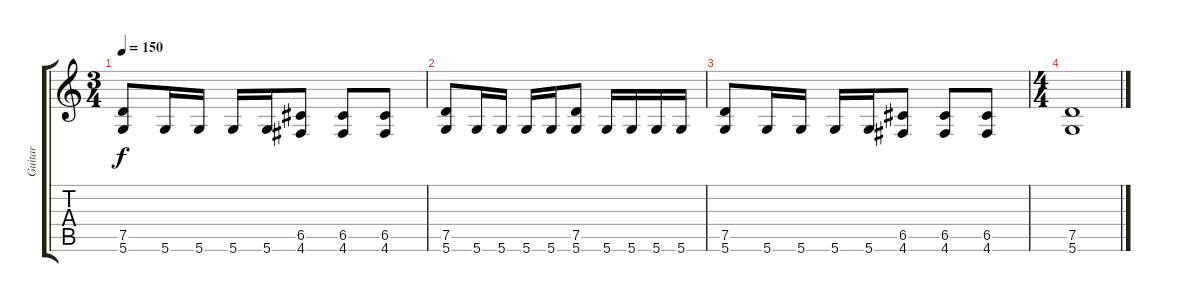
\track ("Guitar" "Guitar") {instrument distortionguitar}
\staff {score tabs}
\tuning (D4 A3 F3 C3 G2 D2) {hide}
\ts (3 4)
\tempo 150
\clef g2
\ks c
(7.5 5.6).8{dy f} 5.6.16 5.6.16 5.6.16 5.6.16 (6.5 4.6).8 (6.5 4.6).8 (6.5 4.6).8 |
(7.5 5.6).8 5.6.16 5.6.16 5.6.16 5.6.16 (7.5 5.6).8 5.6.16 5.6.16 5.6.16 5.6.16 |
(7.5 5.6).8 5.6.16 5.6.16 5.6.16 5.6.16 (6.5 4.6).8 (6.5 4.6).8 (6.5 4.6).8 |
\ts (4 4)
(7.5 5.6).1
